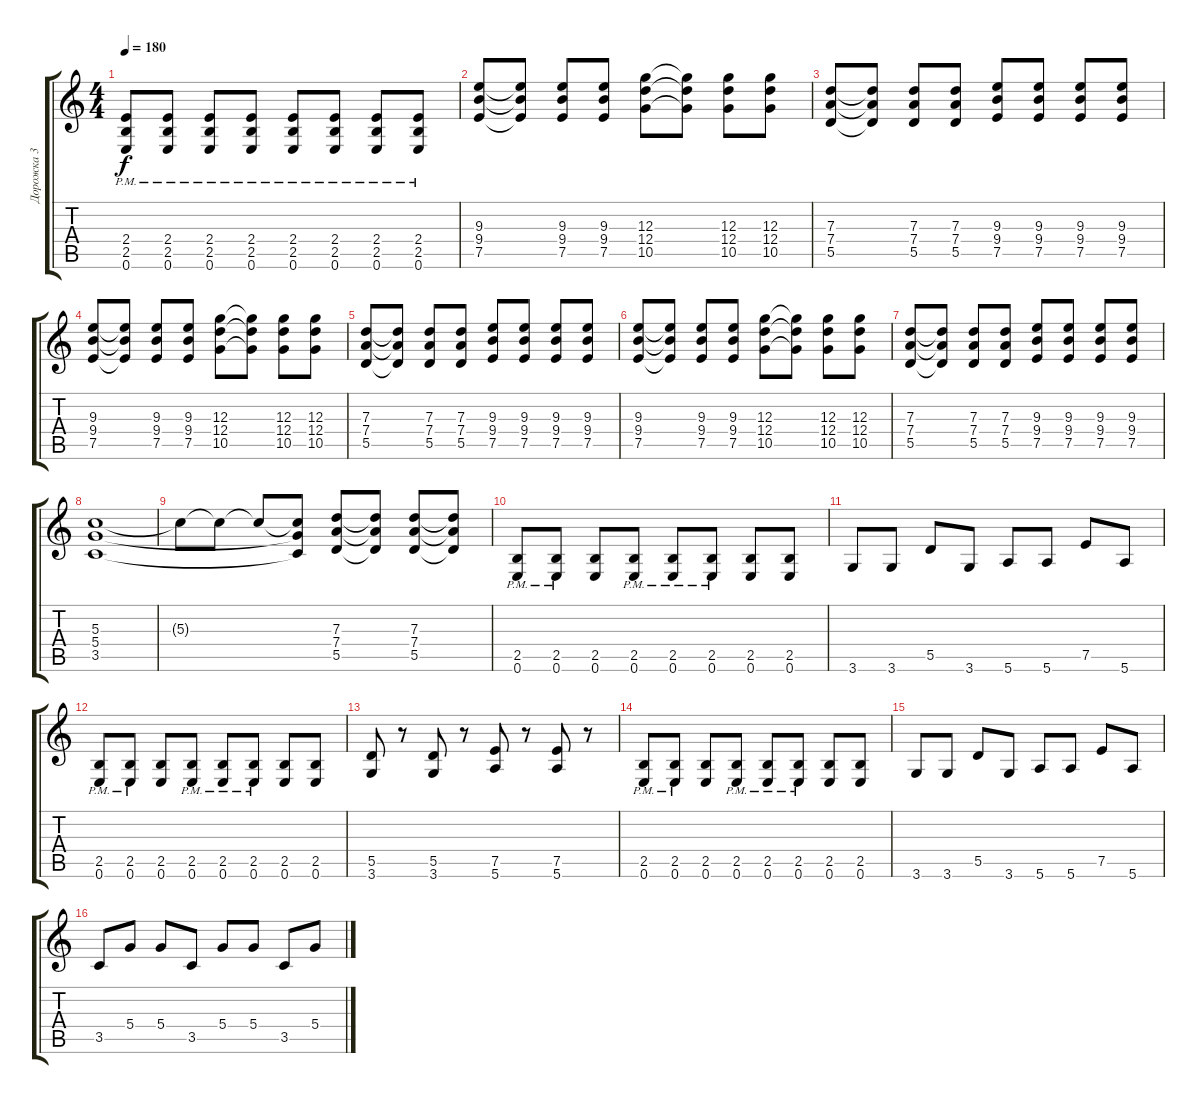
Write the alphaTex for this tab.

\track ("Дорожка 3" "Дорожка 3") {instrument distortionguitar}
\staff {score tabs}
\tuning (E4 B3 G3 D3 A2 E2) {hide}
\ts (4 4)
\tempo 180
\clef g2
\ks c
(2.4{pm} 2.5{pm} 0.6{pm}).8{dy f} (2.4{pm} 2.5{pm} 0.6{pm}).8 (2.4{pm} 2.5{pm} 0.6{pm}).8 (2.4{pm} 2.5{pm} 0.6{pm}).8 (2.4{pm} 2.5{pm} 0.6{pm}).8 (2.4{pm} 2.5{pm} 0.6{pm}).8 (2.4{pm} 2.5{pm} 0.6{pm}).8 (2.4{pm} 2.5{pm} 0.6{pm}).8 |
(9.3 9.4 7.5).8{volume 13} (9.3{t} 9.4{t} 7.5{t}).8 (9.3 9.4 7.5).8 (9.3 9.4 7.5).8 (12.3 12.4 10.5).8 (12.3{t} 12.4{t} 10.5{t}).8 (12.3 12.4 10.5).8 (12.3 12.4 10.5).8 |
(7.3 7.4 5.5).8 (7.3{t} 7.4{t} 5.5{t}).8 (7.3 7.4 5.5).8 (7.3 7.4 5.5).8 (9.3 9.4 7.5).8 (9.3 9.4 7.5).8 (9.3 9.4 7.5).8 (9.3 9.4 7.5).8 |
(9.3 9.4 7.5).8 (9.3{t} 9.4{t} 7.5{t}).8 (9.3 9.4 7.5).8 (9.3 9.4 7.5).8 (12.3 12.4 10.5).8 (12.3{t} 12.4{t} 10.5{t}).8 (12.3 12.4 10.5).8 (12.3 12.4 10.5).8 |
(7.3 7.4 5.5).8 (7.3{t} 7.4{t} 5.5{t}).8 (7.3 7.4 5.5).8 (7.3 7.4 5.5).8 (9.3 9.4 7.5).8 (9.3 9.4 7.5).8 (9.3 9.4 7.5).8 (9.3 9.4 7.5).8 |
(9.3 9.4 7.5).8 (9.3{t} 9.4{t} 7.5{t}).8 (9.3 9.4 7.5).8 (9.3 9.4 7.5).8 (12.3 12.4 10.5).8 (12.3{t} 12.4{t} 10.5{t}).8 (12.3 12.4 10.5).8 (12.3 12.4 10.5).8 |
(7.3 7.4 5.5).8 (7.3{t} 7.4{t} 5.5{t}).8 (7.3 7.4 5.5).8 (7.3 7.4 5.5).8 (9.3 9.4 7.5).8 (9.3 9.4 7.5).8 (9.3 9.4 7.5).8 (9.3 9.4 7.5).8 |
(5.3 5.4 3.5).1 |
5.3{t}.8 5.3{t}.8 5.3{t}.8 (5.3{t} 5.4{t} 3.5{t}).8 (7.3 7.4 5.5).8 (7.3{t} 7.4{t} 5.5{t}).8 (7.3 7.4 5.5).8 (7.3{t} 7.4{t} 5.5{t}).8 |
(2.5{pm} 0.6{pm}).8 (2.5{pm} 0.6{pm}).8 (2.5 0.6).8 (2.5{pm} 0.6{pm}).8 (2.5{pm} 0.6{pm}).8 (2.5{pm} 0.6{pm}).8 (2.5 0.6).8 (2.5 0.6).8 |
3.6.8 3.6.8 5.5.8 3.6.8 5.6.8 5.6.8 7.5.8 5.6.8 |
(2.5{pm} 0.6{pm}).8 (2.5{pm} 0.6{pm}).8 (2.5 0.6).8 (2.5{pm} 0.6{pm}).8 (2.5{pm} 0.6{pm}).8 (2.5{pm} 0.6{pm}).8 (2.5 0.6).8 (2.5 0.6).8 |
(5.5 3.6).8 r.8 (5.5 3.6).8 r.8 (7.5 5.6).8 r.8 (7.5 5.6).8 r.8 |
(2.5{pm} 0.6{pm}).8 (2.5{pm} 0.6{pm}).8 (2.5 0.6).8 (2.5{pm} 0.6{pm}).8 (2.5{pm} 0.6{pm}).8 (2.5{pm} 0.6{pm}).8 (2.5 0.6).8 (2.5 0.6).8 |
3.6.8 3.6.8 5.5.8 3.6.8 5.6.8 5.6.8 7.5.8 5.6.8 |
3.5.8 5.4.8 5.4.8 3.5.8 5.4.8 5.4.8 3.5.8 5.4.8
